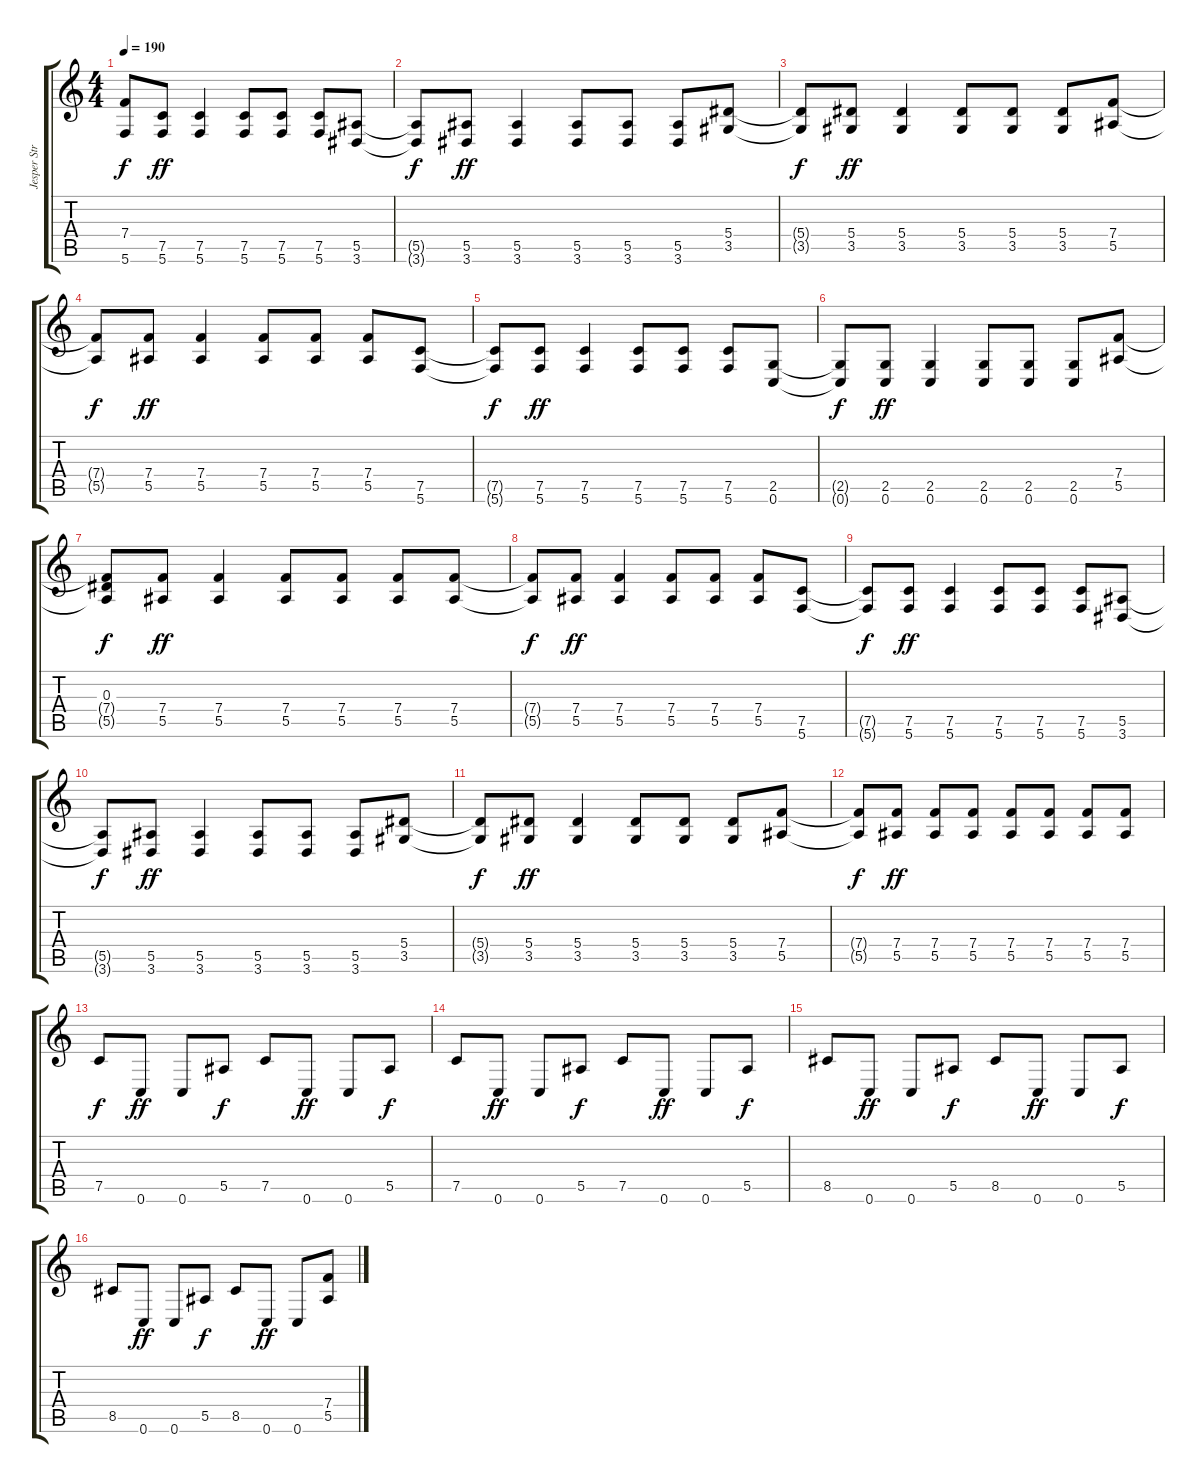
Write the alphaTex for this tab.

\track ("Jesper Stromblad" "Jesper Str") {instrument distortionguitar}
\staff {score tabs}
\tuning (C4 G3 Eb3 Bb2 F2 C2) {hide}
\ts (4 4)
\tempo 190
\clef g2
\ks c
(7.4{t} 5.6{t}).8{dy f} (7.5 5.6).8{dy ff} (7.5 5.6).4 (7.5 5.6).8 (7.5 5.6).8 (7.5 5.6).8 (5.5 3.6).8 |
(5.5{t} 3.6{t}).8{dy f} (5.5 3.6).8{dy ff} (5.5 3.6).4 (5.5 3.6).8 (5.5 3.6).8 (5.5 3.6).8 (5.4 3.5).8 |
(5.4{t} 3.5{t}).8{dy f} (5.4 3.5).8{dy ff} (5.4 3.5).4 (5.4 3.5).8 (5.4 3.5).8 (5.4 3.5).8 (7.4 5.5).8 |
(7.4{t} 5.5{t}).8{dy f} (7.4 5.5).8{dy ff} (7.4 5.5).4 (7.4 5.5).8 (7.4 5.5).8 (7.4 5.5).8 (7.5 5.6).8 |
(7.5{t} 5.6{t}).8{dy f} (7.5 5.6).8{dy ff} (7.5 5.6).4 (7.5 5.6).8 (7.5 5.6).8 (7.5 5.6).8 (2.5 0.6).8 |
(2.5{t} 0.6{t}).8{dy f} (2.5 0.6).8{dy ff} (2.5 0.6).4 (2.5 0.6).8 (2.5 0.6).8 (2.5 0.6).8 (7.4 5.5).8 |
(0.3 7.4{t} 5.5{t}).8{dy f} (7.4 5.5).8{dy ff} (7.4 5.5).4 (7.4 5.5).8 (7.4 5.5).8 (7.4 5.5).8 (7.4 5.5).8 |
(7.4{t} 5.5{t}).8{dy f} (7.4 5.5).8{dy ff} (7.4 5.5).4 (7.4 5.5).8 (7.4 5.5).8 (7.4 5.5).8 (7.5 5.6).8 |
(7.5{t} 5.6{t}).8{dy f} (7.5 5.6).8{dy ff} (7.5 5.6).4 (7.5 5.6).8 (7.5 5.6).8 (7.5 5.6).8 (5.5 3.6).8 |
(5.5{t} 3.6{t}).8{dy f} (5.5 3.6).8{dy ff} (5.5 3.6).4 (5.5 3.6).8 (5.5 3.6).8 (5.5 3.6).8 (5.4 3.5).8 |
(5.4{t} 3.5{t}).8{dy f} (5.4 3.5).8{dy ff} (5.4 3.5).4 (5.4 3.5).8 (5.4 3.5).8 (5.4 3.5).8 (7.4 5.5).8 |
(7.4{t} 5.5{t}).8{dy f} (7.4 5.5).8{dy ff} (7.4 5.5).8 (7.4 5.5).8 (7.4 5.5).8 (7.4 5.5).8 (7.4 5.5).8 (7.4 5.5).8 |
7.5.8{dy f} 0.6.8{dy ff} 0.6.8 5.5.8{dy f} 7.5.8 0.6.8{dy ff} 0.6.8 5.5.8{dy f} |
7.5.8 0.6.8{dy ff} 0.6.8 5.5.8{dy f} 7.5.8 0.6.8{dy ff} 0.6.8 5.5.8{dy f} |
8.5.8 0.6.8{dy ff} 0.6.8 5.5.8{dy f} 8.5.8 0.6.8{dy ff} 0.6.8 5.5.8{dy f} |
8.5.8 0.6.8{dy ff} 0.6.8 5.5.8{dy f} 8.5.8 0.6.8{dy ff} 0.6.8 (7.4 5.5).8
